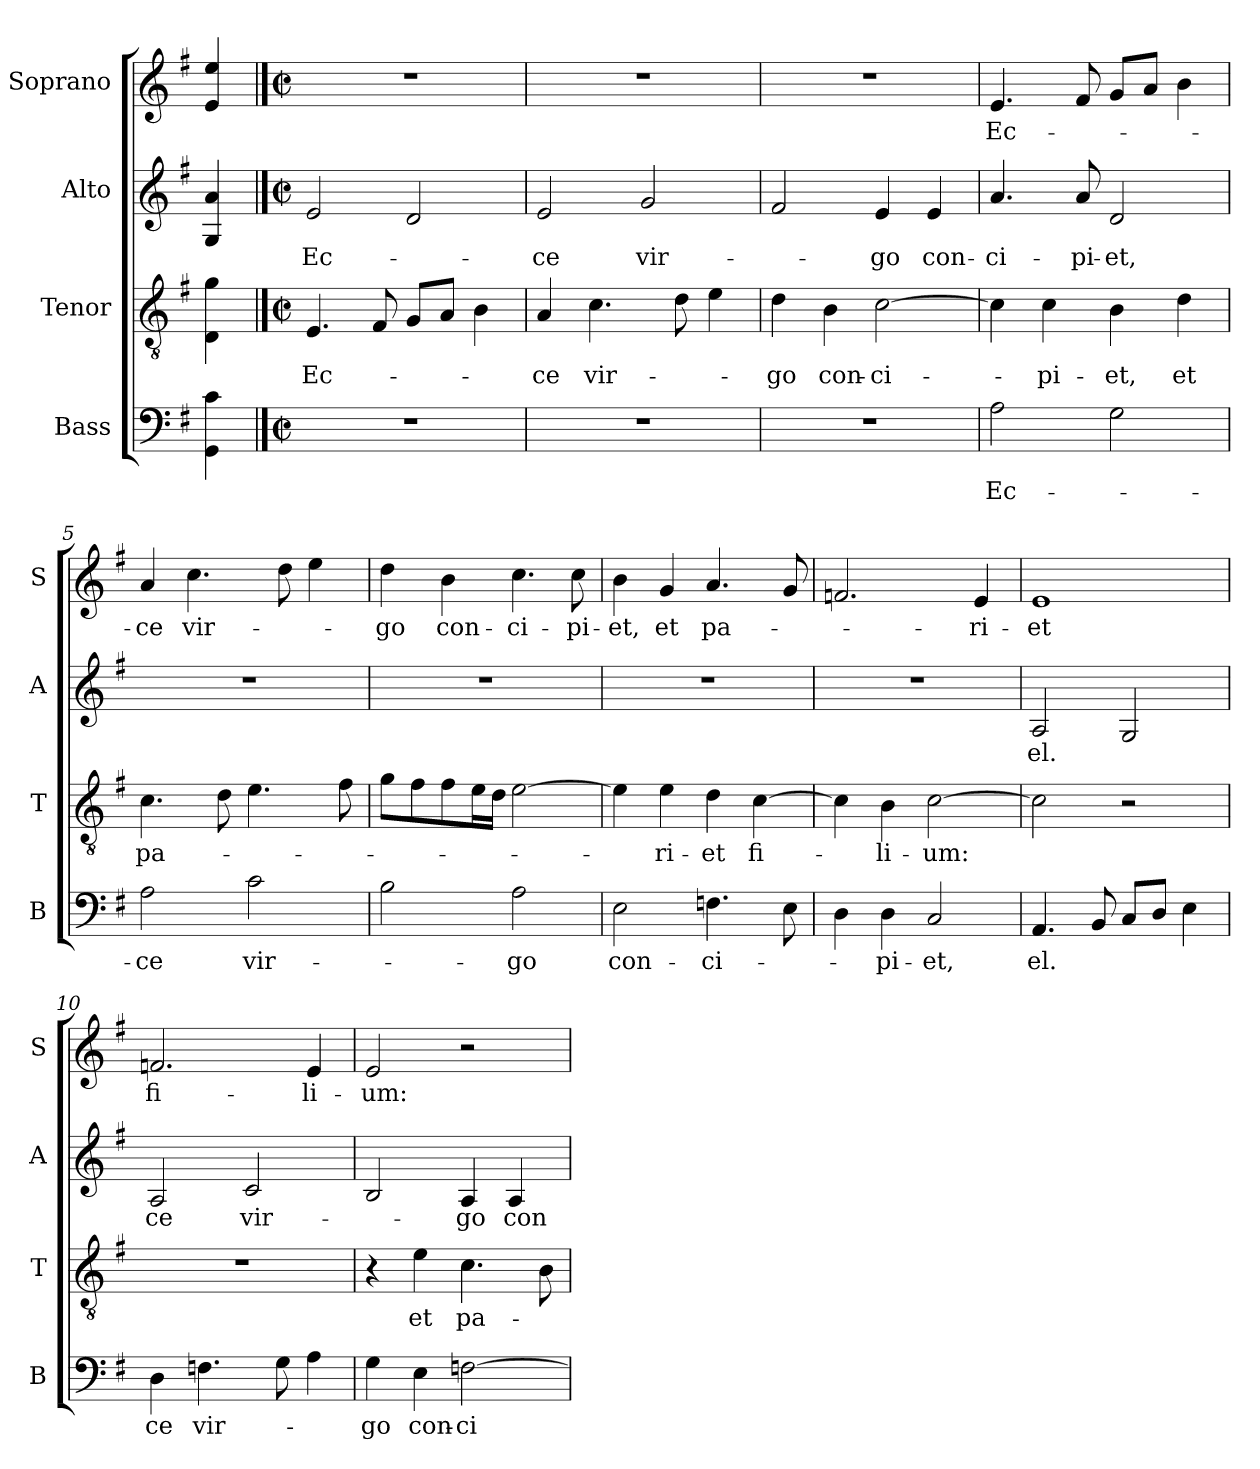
**kern	**text	**kern	**text	**kern	**text	**kern	**text
*part4	*part4	*part3	*part3	*part2	*part2	*part1	*part1
*staff4	*staff4	*staff3	*staff3	*staff2	*staff2	*staff1	*staff1
*I"Bass	*	*I"Tenor	*	*I"Alto	*	*I"Soprano	*
*I'B	*	*I'T	*	*I'A	*	*I'S	*
*clefF4	*	*clefGv2	*	*clefG2	*	*clefG2	*
*k[f#]	*	*k[f#]	*	*k[f#]	*	*k[f#]	*
*G:	*	*G:	*	*G:	*	*G:	*
=	=	=	=	=	=	=	=
4GG 4c	.	4D 4g	.	4G 4a	.	4e 4ee	.
!!LO:LB:g=z
==1	==1	==1	==1	==1	==1	==1	==1
*M2/2	*	*M2/2	*	*M2/2	*	*M2/2	*
*met(c|)	*	*met(c|)	*	*met(c|)	*	*met(c|)	*
1r	.	4.E/	Ec-	2e/	Ec-	1r	.
.	.	8F#/	.	.	.	.	.
.	.	8G/L	.	2d/	.	.	.
.	.	8A/J	.	.	.	.	.
.	.	4B\	.	.	.	.	.
=2	=2	=2	=2	=2	=2	=2	=2
1r	.	4A/	-ce	2e/	-ce	1r	.
.	.	4.c\	vir-	.	.	.	.
.	.	.	.	2g/	vir-	.	.
.	.	8d\	.	.	.	.	.
.	.	4e\	.	.	.	.	.
=3	=3	=3	=3	=3	=3	=3	=3
1r	.	4d\	-go	2f#/	.	1r	.
.	.	4B\	con-	.	.	.	.
.	.	[2c\	-ci-	4e/	-go	.	.
.	.	.	.	4e/	con-	.	.
=4	=4	=4	=4	=4	=4	=4	=4
2A\	Ec-	4c\]	.	4.a/	-ci-	4.e/	Ec-
.	.	4c\	-pi-	.	.	.	.
.	.	.	.	8a/	-pi-	8f#/	.
2G\	.	4B\	-et,	2d/	-et,	8g/L	.
.	.	.	.	.	.	8a/J	.
.	.	4d\	et	.	.	4b\	.
=5	=5	=5	=5	=5	=5	=5	=5
2A\	-ce	4.c\	pa-	1r	.	4a/	-ce
.	.	.	.	.	.	4.cc\	vir-
.	.	8d\	.	.	.	.	.
2c\	vir-	4.e\	.	.	.	.	.
.	.	.	.	.	.	8dd\	.
.	.	.	.	.	.	4ee\	.
.	.	8f#\	.	.	.	.	.
!!LO:LB:g=z
=6	=6	=6	=6	=6	=6	=6	=6
2B\	.	8g\L	.	1r	.	4dd\	-go
.	.	8f#\	.	.	.	.	.
.	.	8f#\	.	.	.	4b\	con-
.	.	16e\L	.	.	.	.	.
.	.	16d\JJ	.	.	.	.	.
2A\	-go	[2e\	.	.	.	4.cc\	-ci-
.	.	.	.	.	.	8cc\	-pi-
=7	=7	=7	=7	=7	=7	=7	=7
2E\	con-	4e\]	.	1r	.	4b\	-et,
.	.	4e\	-ri-	.	.	4g/	et
4.Fn\	-ci-	4d\	-et	.	.	4.a/	pa-
.	.	[4c\	fi-	.	.	.	.
8E\	.	.	.	.	.	8g/	.
=8	=8	=8	=8	=8	=8	=8	=8
4D\	.	4c\]	.	1r	.	2.fn/	.
4D\	-pi-	4B\	-li-	.	.	.	.
2C/	-et,	[2c\	-um:	.	.	.	.
.	.	.	.	.	.	4e/	-ri-
=9	=9	=9	=9	=9	=9	=9	=9
4.AA/	el.	2c\]	.	2A/	el.	1e	-et
8BB/	.	.	.	.	.	.	.
8C/L	.	2r	.	2G/	.	.	.
8D/J	.	.	.	.	.	.	.
4E\	.	.	.	.	.	.	.
=10	=10	=10	=10	=10	=10	=10	=10
4D\	ce	1r	.	2A/	ce	2.fn/	fi-
4.Fn\	vir-	.	.	.	.	.	.
.	.	.	.	2c/	vir-	.	.
8G\	.	.	.	.	.	.	.
4A\	.	.	.	.	.	4e/	-li-
=11	=11	=11	=11	=11	=11	=11	=11
4G\	-go	4r	.	2B/	.	2e/	-um:
4E\	con-	4e\	et	.	.	.	.
[2Fn\	-ci-	4.c\	pa-	4A/	-go	2r	.
.	.	.	.	4A/	con-	.	.
.	.	8B\	.	.	.	.	.
=	=	=	=	=	=	=	=
*-	*-	*-	*-	*-	*-	*-	*-
